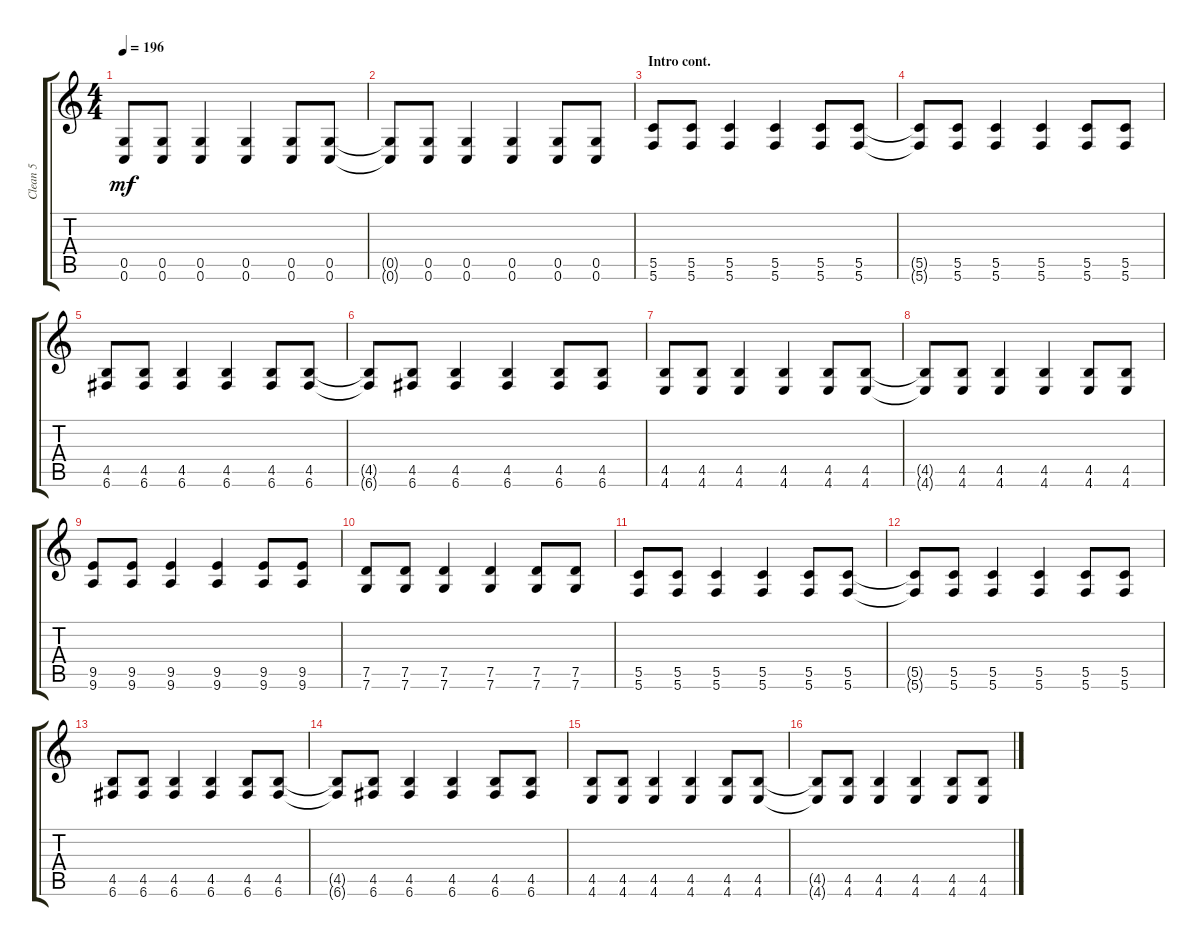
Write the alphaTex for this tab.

\track ("Clean 5" "Clean 5") {instrument electricguitarclean}
\staff {score tabs}
\tuning (D4 A3 F3 C3 G2 C2) {hide}
\ts (4 4)
\tempo 196
\clef g2
\ks aminor
(0.5 0.6).8{dy mf} (0.5 0.6).8 (0.5 0.6).4 (0.5 0.6).4 (0.5 0.6).8 (0.5 0.6).8 |
(0.5{t} 0.6{t}).8 (0.5 0.6).8 (0.5 0.6).4 (0.5 0.6).4 (0.5 0.6).8 (0.5 0.6).8 |
\section ("" "Intro cont.")
(5.5 5.6).8 (5.5 5.6).8 (5.5 5.6).4 (5.5 5.6).4 (5.5 5.6).8 (5.5 5.6).8 |
(5.5{t} 5.6{t}).8 (5.5 5.6).8 (5.5 5.6).4 (5.5 5.6).4 (5.5 5.6).8 (5.5 5.6).8 |
(4.5 6.6).8 (4.5 6.6).8 (4.5 6.6).4 (4.5 6.6).4 (4.5 6.6).8 (4.5 6.6).8 |
(4.5{t} 6.6{t}).8 (4.5 6.6).8 (4.5 6.6).4 (4.5 6.6).4 (4.5 6.6).8 (4.5 6.6).8 |
(4.5 4.6).8 (4.5 4.6).8 (4.5 4.6).4 (4.5 4.6).4 (4.5 4.6).8 (4.5 4.6).8 |
(4.5{t} 4.6{t}).8 (4.5 4.6).8 (4.5 4.6).4 (4.5 4.6).4 (4.5 4.6).8 (4.5 4.6).8 |
(9.5 9.6).8 (9.5 9.6).8 (9.5 9.6).4 (9.5 9.6).4 (9.5 9.6).8 (9.5 9.6).8 |
(7.5 7.6).8 (7.5 7.6).8 (7.5 7.6).4 (7.5 7.6).4 (7.5 7.6).8 (7.5 7.6).8 |
(5.5 5.6).8 (5.5 5.6).8 (5.5 5.6).4 (5.5 5.6).4 (5.5 5.6).8 (5.5 5.6).8 |
(5.5{t} 5.6{t}).8 (5.5 5.6).8 (5.5 5.6).4 (5.5 5.6).4 (5.5 5.6).8 (5.5 5.6).8 |
(4.5 6.6).8 (4.5 6.6).8 (4.5 6.6).4 (4.5 6.6).4 (4.5 6.6).8 (4.5 6.6).8 |
(4.5{t} 6.6{t}).8 (4.5 6.6).8 (4.5 6.6).4 (4.5 6.6).4 (4.5 6.6).8 (4.5 6.6).8 |
(4.5 4.6).8 (4.5 4.6).8 (4.5 4.6).4 (4.5 4.6).4 (4.5 4.6).8 (4.5 4.6).8 |
(4.5{t} 4.6{t}).8 (4.5 4.6).8 (4.5 4.6).4 (4.5 4.6).4 (4.5 4.6).8 (4.5 4.6).8
